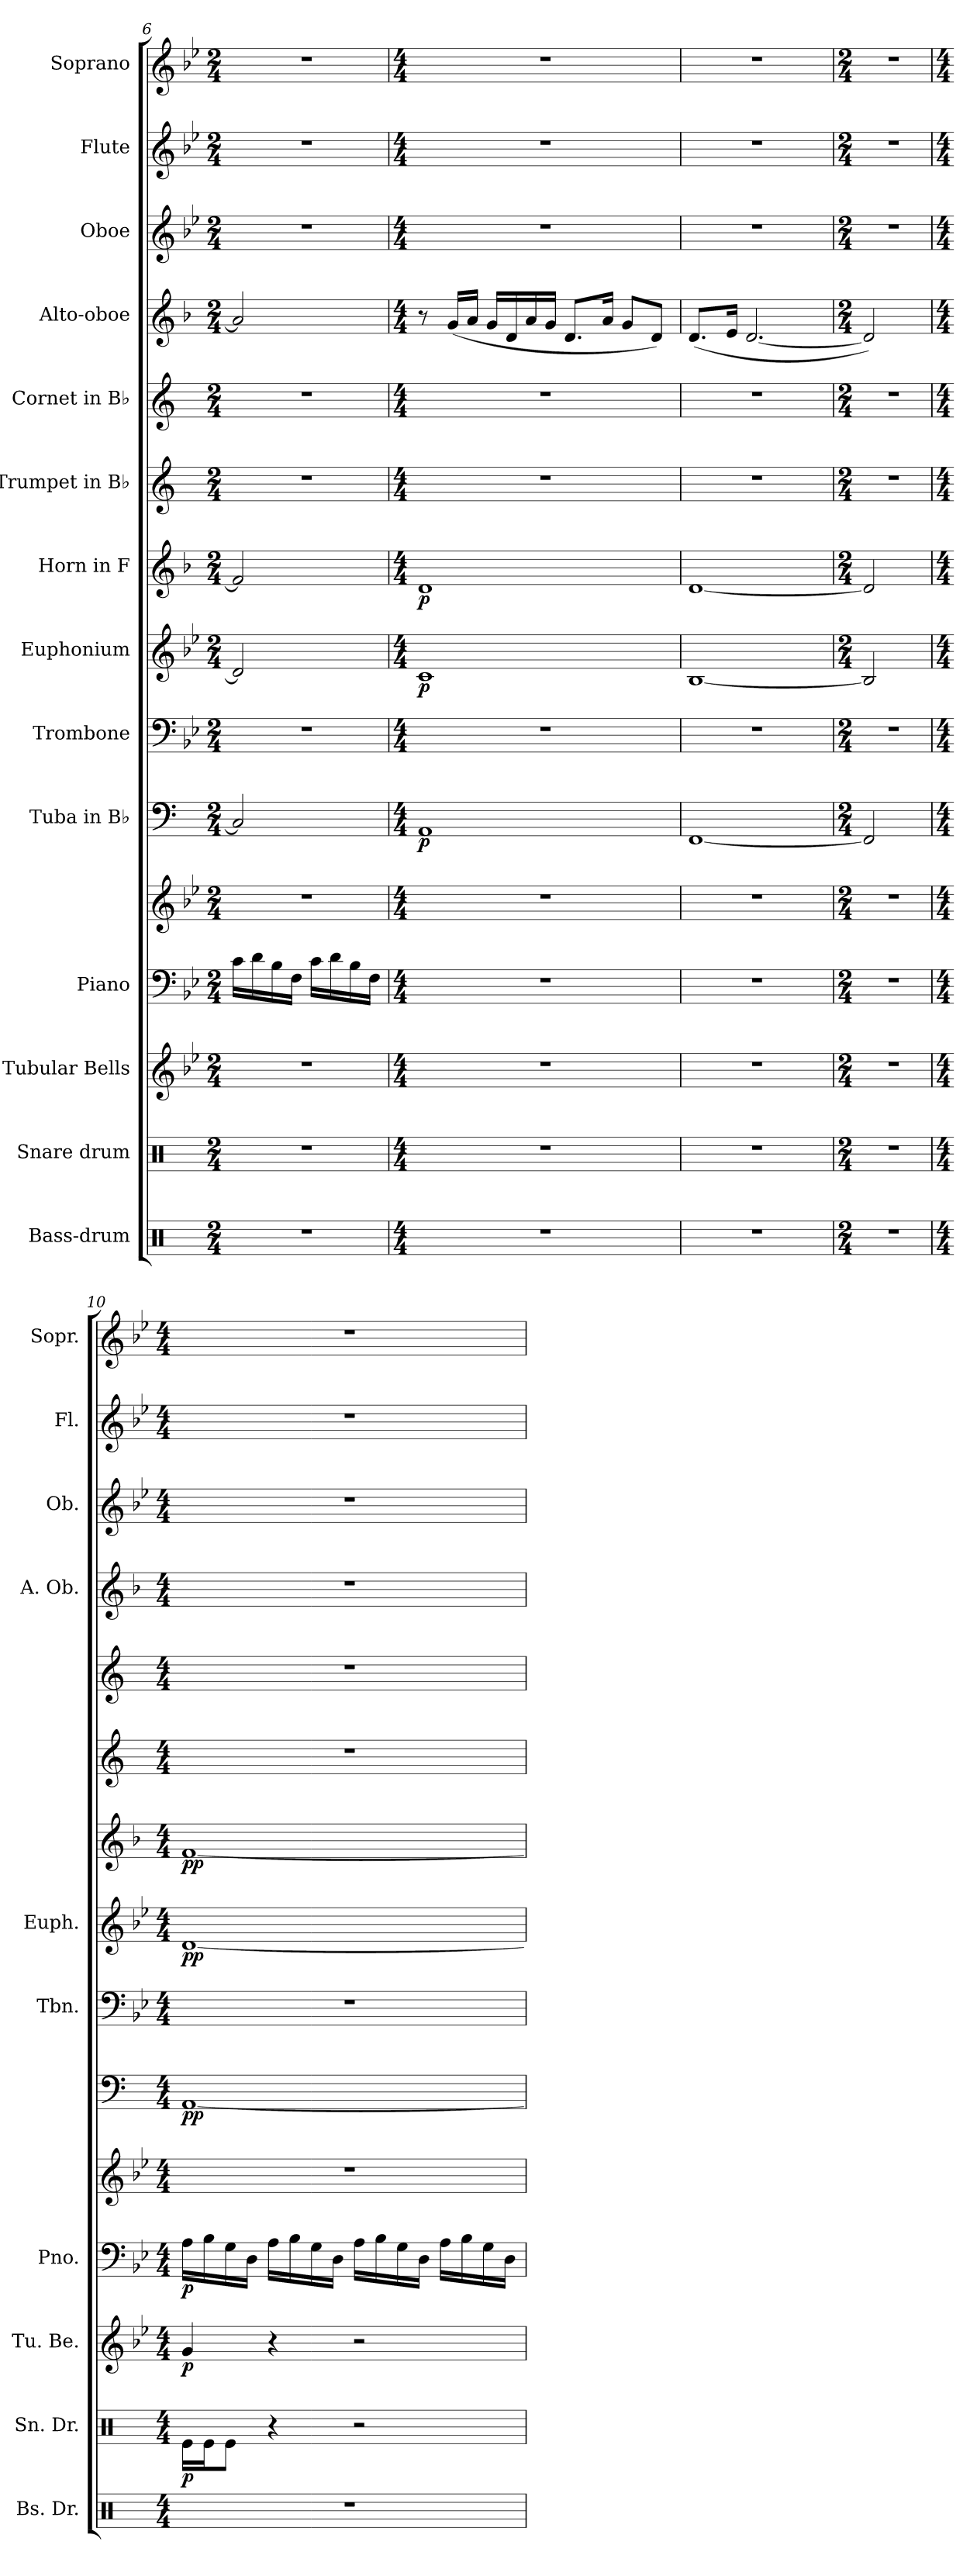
**kern	**kern	**dynam	**kern	**dynam	**kern	**kern	**dynam	**kern	**dynam	**kern	**kern	**dynam	**kern	**dynam	**kern	**kern	**kern	**kern	**kern	**kern
*part14	*part13	*part13	*part12	*part12	*part11	*part11	*part11	*part10	*part10	*part9	*part8	*part8	*part7	*part7	*part6	*part5	*part4	*part3	*part2	*part1
*staff15	*staff14	*staff14	*staff13	*staff13	*staff12	*staff11	*staff11/12	*staff10	*staff10	*staff9	*staff8	*staff8	*staff7	*staff7	*staff6	*staff5	*staff4	*staff3	*staff2	*staff1
*I"Bass-drum	*I"Snare drum	*	*I"Tubular Bells	*	*I"Piano	*	*	*I"Tuba in B♭	*	*I"Trombone	*I"Euphonium	*	*I"Horn in F	*	*I"Trumpet in B♭	*I"Cornet in B♭	*I"Alto-oboe	*I"Oboe	*I"Flute	*I"Soprano
*I'Bs. Dr.	*I'Sn. Dr.	*	*I'Tu. Be.	*	*I'Pno.	*	*	*	*	*I'Tbn.	*I'Euph.	*	*	*	*	*	*I'A. Ob.	*I'Ob.	*I'Fl.	*I'Sopr.
*clefX	*clefX	*	*clefG2	*	*clefF4	*clefG2	*	*clefF4	*	*clefF4	*clefG2	*	*clefG2	*	*clefG2	*clefG2	*clefG2	*clefG2	*clefG2	*clefG2
*	*	*	*	*	*	*	*	*ITrd1c2	*	*	*ITrd8c14	*	*ITrd4c7	*	*ITrd1c2	*ITrd1c2	*ITrd4c7	*	*	*
*k[]	*k[]	*	*k[b-e-]	*	*k[b-e-]	*k[b-e-]	*	*k[b-e-]	*	*k[b-e-]	*k[b-e-]	*	*k[b-e-]	*	*k[b-e-]	*k[b-e-]	*k[b-e-]	*k[b-e-]	*k[b-e-]	*k[b-e-]
*M2/4	*M2/4	*	*M2/4	*	*M2/4	*M2/4	*	*M2/4	*	*M2/4	*M2/4	*	*M2/4	*	*M2/4	*M2/4	*M2/4	*M2/4	*M2/4	*M2/4
=6	=6	=6	=6	=6	=6	=6	=6	=6	=6	=6	=6	=6	=6	=6	=6	=6	=6	=6	=6	=6
2r	2r	.	2r	.	16c\LL	2r	.	2BB-/]	.	2r	2D/]	.	2B-/]	.	2r	2r	2d/]	2r	2r	2r
.	.	.	.	.	16d\	.	.	.	.	.	.	.	.	.	.	.	.	.	.	.
.	.	.	.	.	16B-\	.	.	.	.	.	.	.	.	.	.	.	.	.	.	.
.	.	.	.	.	16F\JJ	.	.	.	.	.	.	.	.	.	.	.	.	.	.	.
.	.	.	.	.	16c\LL	.	.	.	.	.	.	.	.	.	.	.	.	.	.	.
.	.	.	.	.	16d\	.	.	.	.	.	.	.	.	.	.	.	.	.	.	.
.	.	.	.	.	16B-\	.	.	.	.	.	.	.	.	.	.	.	.	.	.	.
.	.	.	.	.	16F\JJ	.	.	.	.	.	.	.	.	.	.	.	.	.	.	.
=7	=7	=7	=7	=7	=7	=7	=7	=7	=7	=7	=7	=7	=7	=7	=7	=7	=7	=7	=7	=7
*M4/4	*M4/4	*	*M4/4	*	*M4/4	*M4/4	*	*M4/4	*	*M4/4	*M4/4	*	*M4/4	*	*M4/4	*M4/4	*M4/4	*M4/4	*M4/4	*M4/4
!	!	!	!	!	!	!	!	!	!LO:DY:b	!	!	!LO:DY:b	!	!LO:DY:b	!	!	!	!	!	!
1r	1r	.	1r	.	1r	1r	.	1GG	p	1r	1C	p	1G	p	1r	1r	8r	1r	1r	1r
.	.	.	.	.	.	.	.	.	.	.	.	.	.	.	.	.	(16c/LL	.	.	.
.	.	.	.	.	.	.	.	.	.	.	.	.	.	.	.	.	16d/JJ	.	.	.
.	.	.	.	.	.	.	.	.	.	.	.	.	.	.	.	.	16c/LL	.	.	.
.	.	.	.	.	.	.	.	.	.	.	.	.	.	.	.	.	16G/	.	.	.
.	.	.	.	.	.	.	.	.	.	.	.	.	.	.	.	.	16d/	.	.	.
.	.	.	.	.	.	.	.	.	.	.	.	.	.	.	.	.	16c/JJ	.	.	.
.	.	.	.	.	.	.	.	.	.	.	.	.	.	.	.	.	8.G/L	.	.	.
.	.	.	.	.	.	.	.	.	.	.	.	.	.	.	.	.	16d/Jk	.	.	.
.	.	.	.	.	.	.	.	.	.	.	.	.	.	.	.	.	8c/L	.	.	.
.	.	.	.	.	.	.	.	.	.	.	.	.	.	.	.	.	8G/J)	.	.	.
!!LO:PB:g=z
=8	=8	=8	=8	=8	=8	=8	=8	=8	=8	=8	=8	=8	=8	=8	=8	=8	=8	=8	=8	=8
1r	1r	.	1r	.	1r	1r	.	[1EE-	.	1r	[1BB-	.	[1G	.	1r	1r	(8.G/L	1r	1r	1r
.	.	.	.	.	.	.	.	.	.	.	.	.	.	.	.	.	16A/Jk	.	.	.
.	.	.	.	.	.	.	.	.	.	.	.	.	.	.	.	.	[2.G/	.	.	.
=9	=9	=9	=9	=9	=9	=9	=9	=9	=9	=9	=9	=9	=9	=9	=9	=9	=9	=9	=9	=9
*M2/4	*M2/4	*	*M2/4	*	*M2/4	*M2/4	*	*M2/4	*	*M2/4	*M2/4	*	*M2/4	*	*M2/4	*M2/4	*M2/4	*M2/4	*M2/4	*M2/4
2r	2r	.	2r	.	2r	2r	.	2EE-/]	.	2r	2BB-/]	.	2G/]	.	2r	2r	2G/])	2r	2r	2r
=10	=10	=10	=10	=10	=10	=10	=10	=10	=10	=10	=10	=10	=10	=10	=10	=10	=10	=10	=10	=10
*M4/4	*M4/4	*	*M4/4	*	*M4/4	*M4/4	*	*M4/4	*	*M4/4	*M4/4	*	*M4/4	*	*M4/4	*M4/4	*M4/4	*M4/4	*M4/4	*M4/4
!	!	!LO:DY:b	!	!LO:DY:b	!	!	!LO:DY:b=2	!	!LO:DY:b	!	!	!LO:DY:b	!	!LO:DY:b	!	!	!	!	!	!
1r	16Re\LL	p	4g/	p	16A\LL	1r	p	[1GG	pp	1r	[1D	pp	[1B-	pp	1r	1r	1r	1r	1r	1r
.	16Re\J	.	.	.	16B-\	.	.	.	.	.	.	.	.	.	.	.	.	.	.	.
.	8Re\J	.	.	.	16G\	.	.	.	.	.	.	.	.	.	.	.	.	.	.	.
.	.	.	.	.	16D\JJ	.	.	.	.	.	.	.	.	.	.	.	.	.	.	.
.	4r	.	4r	.	16A\LL	.	.	.	.	.	.	.	.	.	.	.	.	.	.	.
.	.	.	.	.	16B-\	.	.	.	.	.	.	.	.	.	.	.	.	.	.	.
.	.	.	.	.	16G\	.	.	.	.	.	.	.	.	.	.	.	.	.	.	.
.	.	.	.	.	16D\JJ	.	.	.	.	.	.	.	.	.	.	.	.	.	.	.
.	2r	.	2r	.	16A\LL	.	.	.	.	.	.	.	.	.	.	.	.	.	.	.
.	.	.	.	.	16B-\	.	.	.	.	.	.	.	.	.	.	.	.	.	.	.
.	.	.	.	.	16G\	.	.	.	.	.	.	.	.	.	.	.	.	.	.	.
.	.	.	.	.	16D\JJ	.	.	.	.	.	.	.	.	.	.	.	.	.	.	.
.	.	.	.	.	16A\LL	.	.	.	.	.	.	.	.	.	.	.	.	.	.	.
.	.	.	.	.	16B-\	.	.	.	.	.	.	.	.	.	.	.	.	.	.	.
.	.	.	.	.	16G\	.	.	.	.	.	.	.	.	.	.	.	.	.	.	.
.	.	.	.	.	16D\JJ	.	.	.	.	.	.	.	.	.	.	.	.	.	.	.
=	=	=	=	=	=	=	=	=	=	=	=	=	=	=	=	=	=	=	=	=
*-	*-	*-	*-	*-	*-	*-	*-	*-	*-	*-	*-	*-	*-	*-	*-	*-	*-	*-	*-	*-
